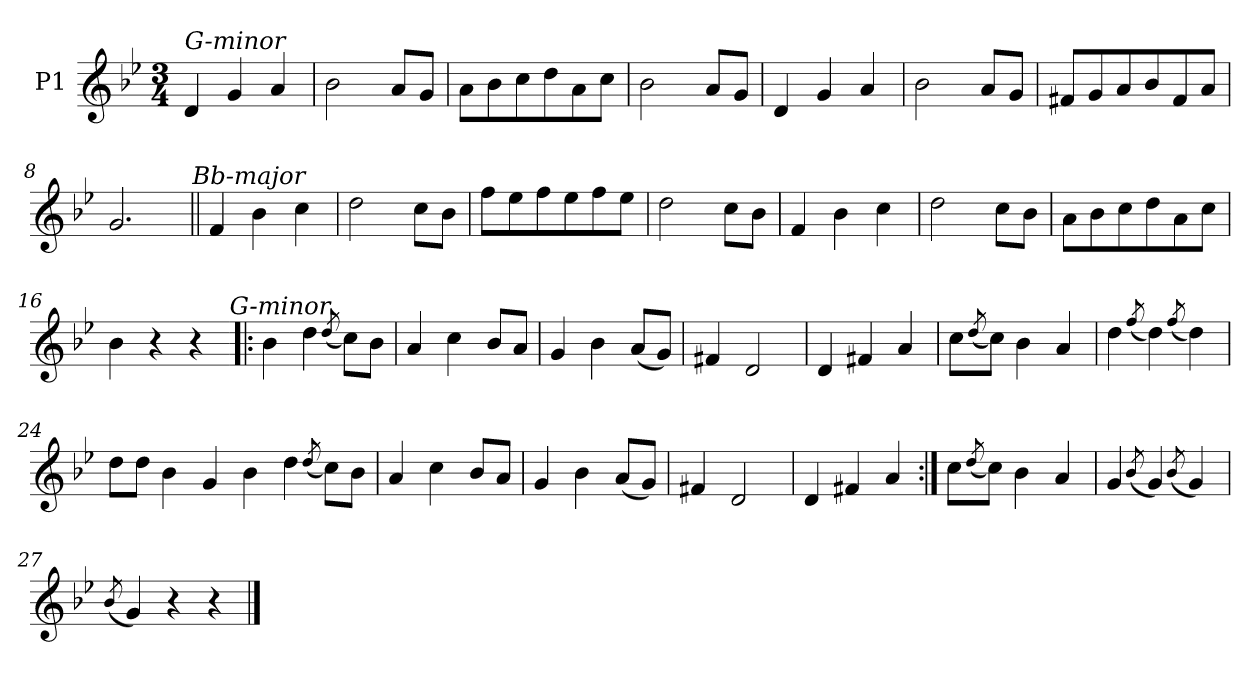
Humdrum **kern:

**kern
*part1
*staff1
*I"P1
*clefG2
*k[b-e-]
*g:
*M3/4
=1
!LO:TX:a:i:t=G-minor
4d
4g
4a
=2
2b-
8aL
8gJ
=3
8aL
8b-
8cc
8dd
8a
8ccJ
=4
2b-
8aL
8gJ
=5
4d
4g
4a
=6
2b-
8aL
8gJ
=7
8f#XL
8g
8a
8b-
8f#
8aJ
=8
2.g
!LO:TX:a:i:t=Bb-major
=9||
4f
4b-
4cc
=10
2dd
8ccL
8b-J
=11
8ffL
8ee-
8ff
8ee-
8ff
8ee-J
=12
2dd
8ccL
8b-J
=13
4f
4b-
4cc
=14
2dd
8ccL
8b-J
=15
8aL
8b-
8cc
8dd
8a
8ccJ
=16
4b-
4r
4r
!LO:TX:a:i:t=G-minor
=17!|:
4b-
4dd
(8qdd/
8ccL)
8b-J
=18
4a
4cc
8b-L
8aJ
=19
4g
4b-
(8aL
8gJ)
=20
4f#X
2d
=21
4d
4f#X
4a
=22
8ccL
(8qdd/
8ccJ)
4b-
4a
=23
4dd
(8qff/
4dd)
(8qff/
4dd)
=24
8ddL
8ddJ
4b-
4g
4b-
4dd
(8qdd/
8ccL)
8b-J
=18
4a
4cc
8b-L
8aJ
=19
4g
4b-
(8aL
8gJ)
=20
4f#X
2d
=21
4d
4f#X
4a
=25:|!
8ccL
(8qdd/
8ccJ)
4b-
4a
=26
4g
(8qb-/
4g)
(8qb-/
4g)
=27
(8qb-/
4g)
4r
4r
==
*-
